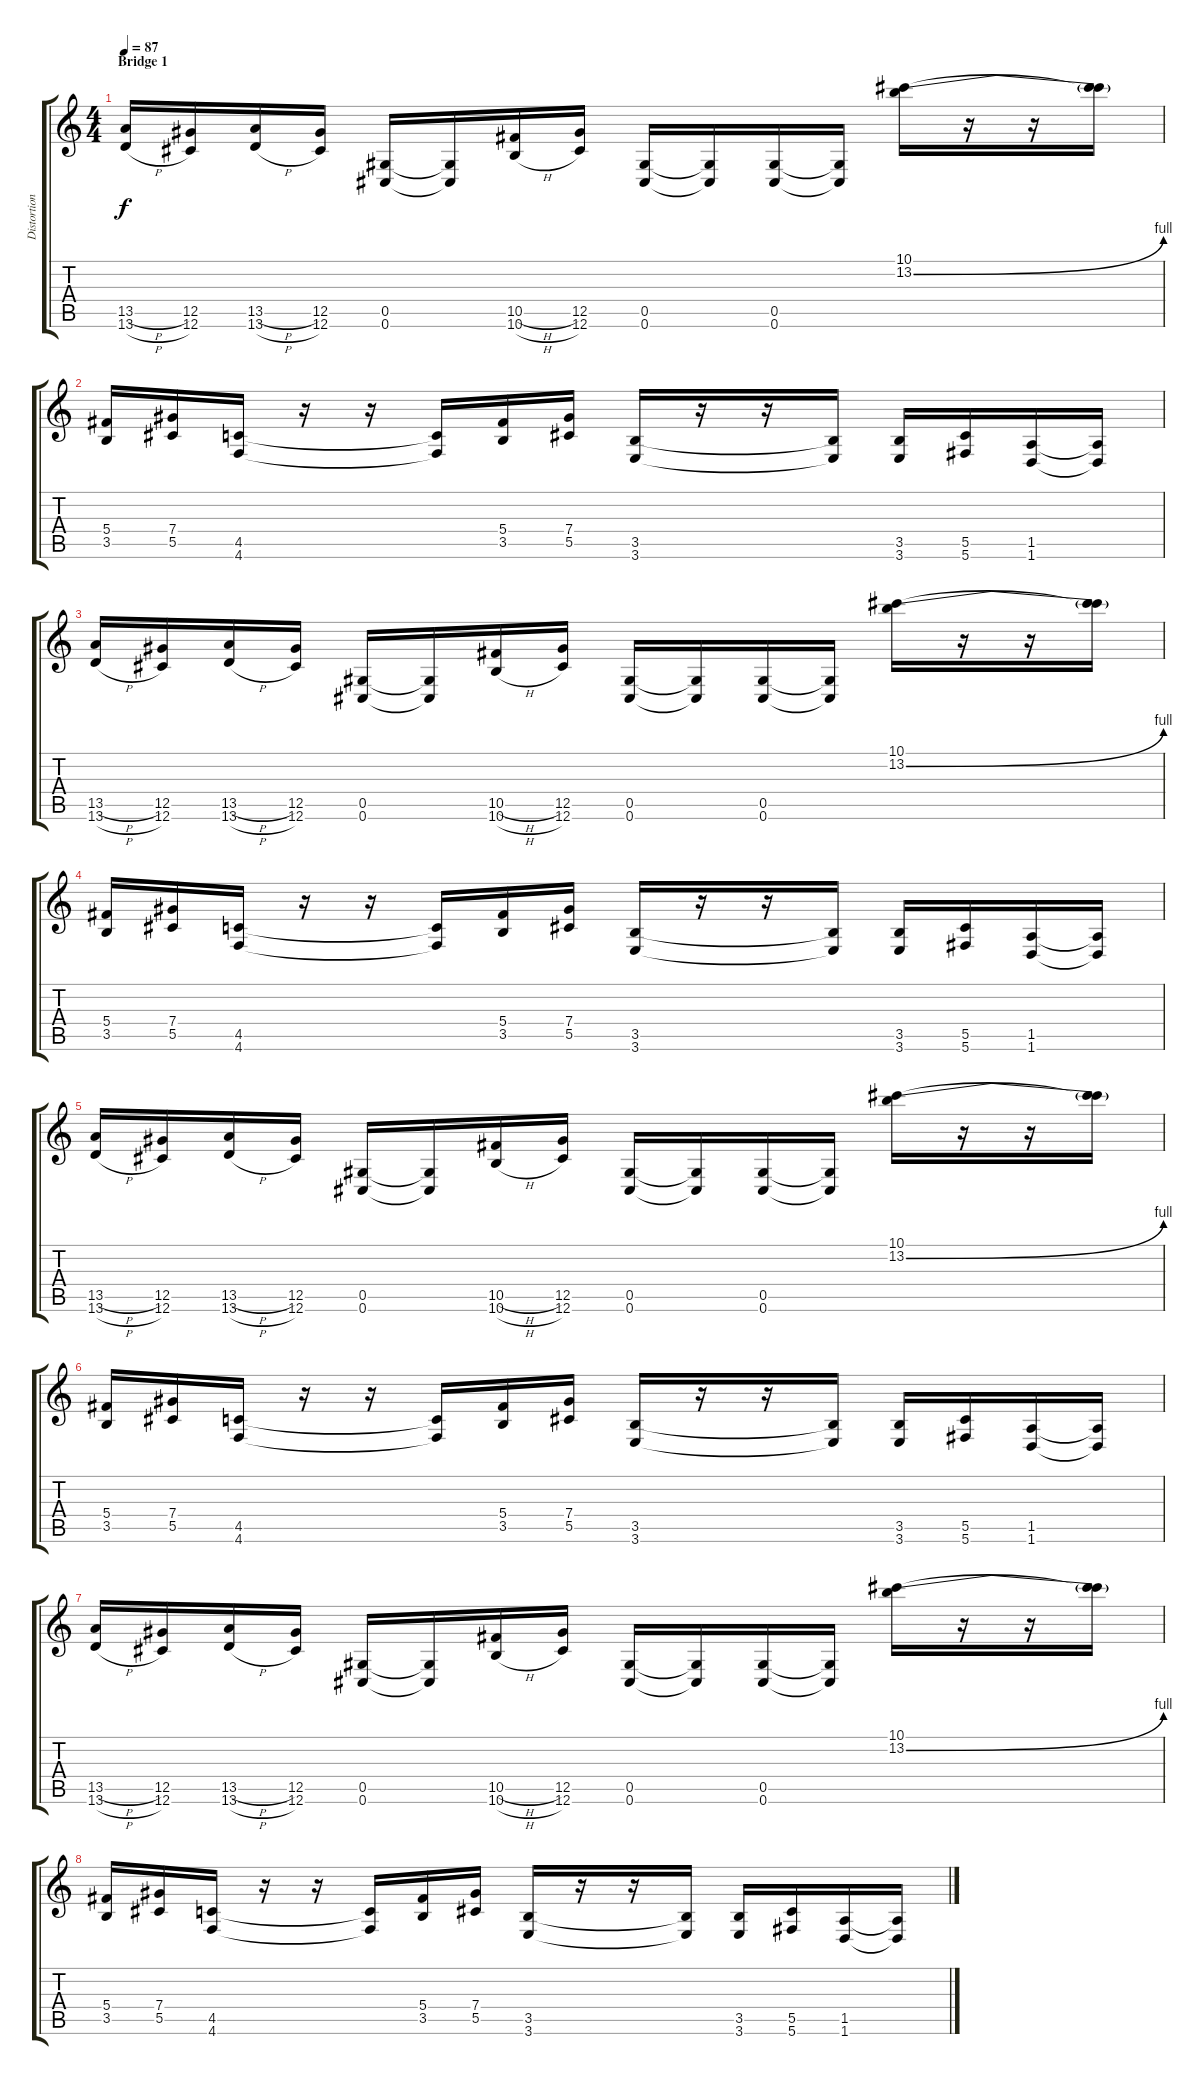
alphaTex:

\track ("Distortion 1" "Distortion") {instrument distortionguitar}
\staff {score tabs}
\tuning (Eb4 Bb3 Gb3 Db3 Ab2 Db2) {hide}
\ts (4 4)
\section ("" "Bridge 1")
\tempo 87
\clef g2
\ks c
(13.5{h} 13.6{h}).16{dy f} (12.5 12.6).16 (13.5{h} 13.6{h}).16 (12.5 12.6).16 (0.5 0.6).16 (0.5{t} 0.6{t}).16 (10.5{h} 10.6{h}).16 (12.5 12.6).16 (0.5 0.6).16 (0.5{t} 0.6{t}).16 (0.5 0.6).16 (0.5{t} 0.6{t}).16 (10.1 13.2{be (bend 0 0 60 4)}).16 r.16 r.16 (10.1{t} 13.2{t}).16 |
(5.4 3.5).16 (7.4 5.5).16 (4.5 4.6).16 r.16 r.16 (4.5{t} 4.6{t}).16 (5.4 3.5).16 (7.4 5.5).16 (3.5 3.6).16 r.16 r.16 (3.5{t} 3.6{t}).16 (3.5 3.6).16 (5.5 5.6).16 (1.5 1.6).16 (1.5{t} 1.6{t}).16 |
(13.5{h} 13.6{h}).16 (12.5 12.6).16 (13.5{h} 13.6{h}).16 (12.5 12.6).16 (0.5 0.6).16 (0.5{t} 0.6{t}).16 (10.5{h} 10.6{h}).16 (12.5 12.6).16 (0.5 0.6).16 (0.5{t} 0.6{t}).16 (0.5 0.6).16 (0.5{t} 0.6{t}).16 (10.1 13.2{be (bend 0 0 60 4)}).16 r.16 r.16 (10.1{t} 13.2{t}).16 |
(5.4 3.5).16 (7.4 5.5).16 (4.5 4.6).16 r.16 r.16 (4.5{t} 4.6{t}).16 (5.4 3.5).16 (7.4 5.5).16 (3.5 3.6).16 r.16 r.16 (3.5{t} 3.6{t}).16 (3.5 3.6).16 (5.5 5.6).16 (1.5 1.6).16 (1.5{t} 1.6{t}).16 |
(13.5{h} 13.6{h}).16 (12.5 12.6).16 (13.5{h} 13.6{h}).16 (12.5 12.6).16 (0.5 0.6).16 (0.5{t} 0.6{t}).16 (10.5{h} 10.6{h}).16 (12.5 12.6).16 (0.5 0.6).16 (0.5{t} 0.6{t}).16 (0.5 0.6).16 (0.5{t} 0.6{t}).16 (10.1 13.2{be (bend 0 0 60 4)}).16 r.16 r.16 (10.1{t} 13.2{t}).16 |
(5.4 3.5).16 (7.4 5.5).16 (4.5 4.6).16 r.16 r.16 (4.5{t} 4.6{t}).16 (5.4 3.5).16 (7.4 5.5).16 (3.5 3.6).16 r.16 r.16 (3.5{t} 3.6{t}).16 (3.5 3.6).16 (5.5 5.6).16 (1.5 1.6).16 (1.5{t} 1.6{t}).16 |
(13.5{h} 13.6{h}).16 (12.5 12.6).16 (13.5{h} 13.6{h}).16 (12.5 12.6).16 (0.5 0.6).16 (0.5{t} 0.6{t}).16 (10.5{h} 10.6{h}).16 (12.5 12.6).16 (0.5 0.6).16 (0.5{t} 0.6{t}).16 (0.5 0.6).16 (0.5{t} 0.6{t}).16 (10.1 13.2{be (bend 0 0 60 4)}).16 r.16 r.16 (10.1{t} 13.2{t}).16 |
(5.4 3.5).16 (7.4 5.5).16 (4.5 4.6).16 r.16 r.16 (4.5{t} 4.6{t}).16 (5.4 3.5).16 (7.4 5.5).16 (3.5 3.6).16 r.16 r.16 (3.5{t} 3.6{t}).16 (3.5 3.6).16 (5.5 5.6).16 (1.5 1.6).16 (1.5{t} 1.6{t}).16
